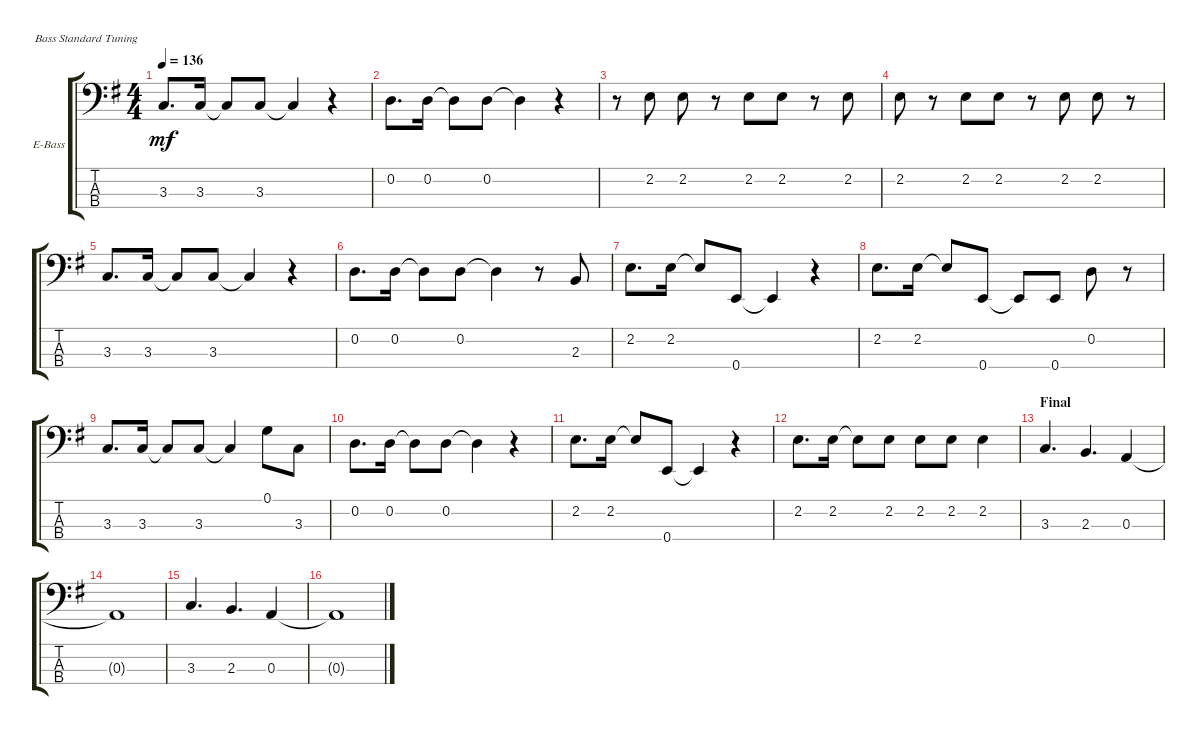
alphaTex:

\defaultSystemsLayout 4
\bracketExtendMode groupsimilarinstruments
\firstSystemTrackNameOrientation horizontal
\otherSystemsTrackNameOrientation horizontal
\track ("Electric Bass" "E-Bass") {multiBarRest instrument electricbassfinger}
\staff {score tabs}
\tuning (G2 D2 A1 E1)
\ts (4 4)
\tempo 136
\clef f4
\ks g
3.3.8{d dy mf} 3.3.16 3.3{t}.8 3.3.8 3.3{t}.4 r.4 |
0.2.8{d} 0.2.16 0.2{t}.8 0.2.8 0.2{t}.4 r.4 |
r.8 2.2.8 2.2.8 r.8 2.2.8 2.2.8 r.8 2.2.8 |
2.2.8 r.8 2.2.8 2.2.8 r.8 2.2.8 2.2.8 r.8 |
3.3.8{d} 3.3.16 3.3{t}.8 3.3.8 3.3{t}.4 r.4 |
0.2.8{d} 0.2.16 0.2{t}.8 0.2.8 0.2{t}.4 r.8 2.3.8 |
2.2.8{d} 2.2.16 2.2{t}.8 0.4.8 0.4{t}.4 r.4 |
2.2.8{d} 2.2.16 2.2{t}.8 0.4.8 0.4{t}.8 0.4.8 0.2.8 r.8 |
3.3.8{d} 3.3.16 3.3{t}.8 3.3.8 3.3{t}.4 0.1.8 3.3.8 |
0.2.8{d} 0.2.16 0.2{t}.8 0.2.8 0.2{t}.4 r.4 |
2.2.8{d} 2.2.16 2.2{t}.8 0.4.8 0.4{t}.4 r.4 |
2.2.8{d} 2.2.16 2.2{t}.8 2.2.8 2.2.8 2.2.8 2.2.4 |
\section ("" "Final")
3.3.4{d} 2.3.4{d} 0.3.4 |
0.3{t}.1 |
3.3.4{d} 2.3.4{d} 0.3.4 |
0.3{t}.1
